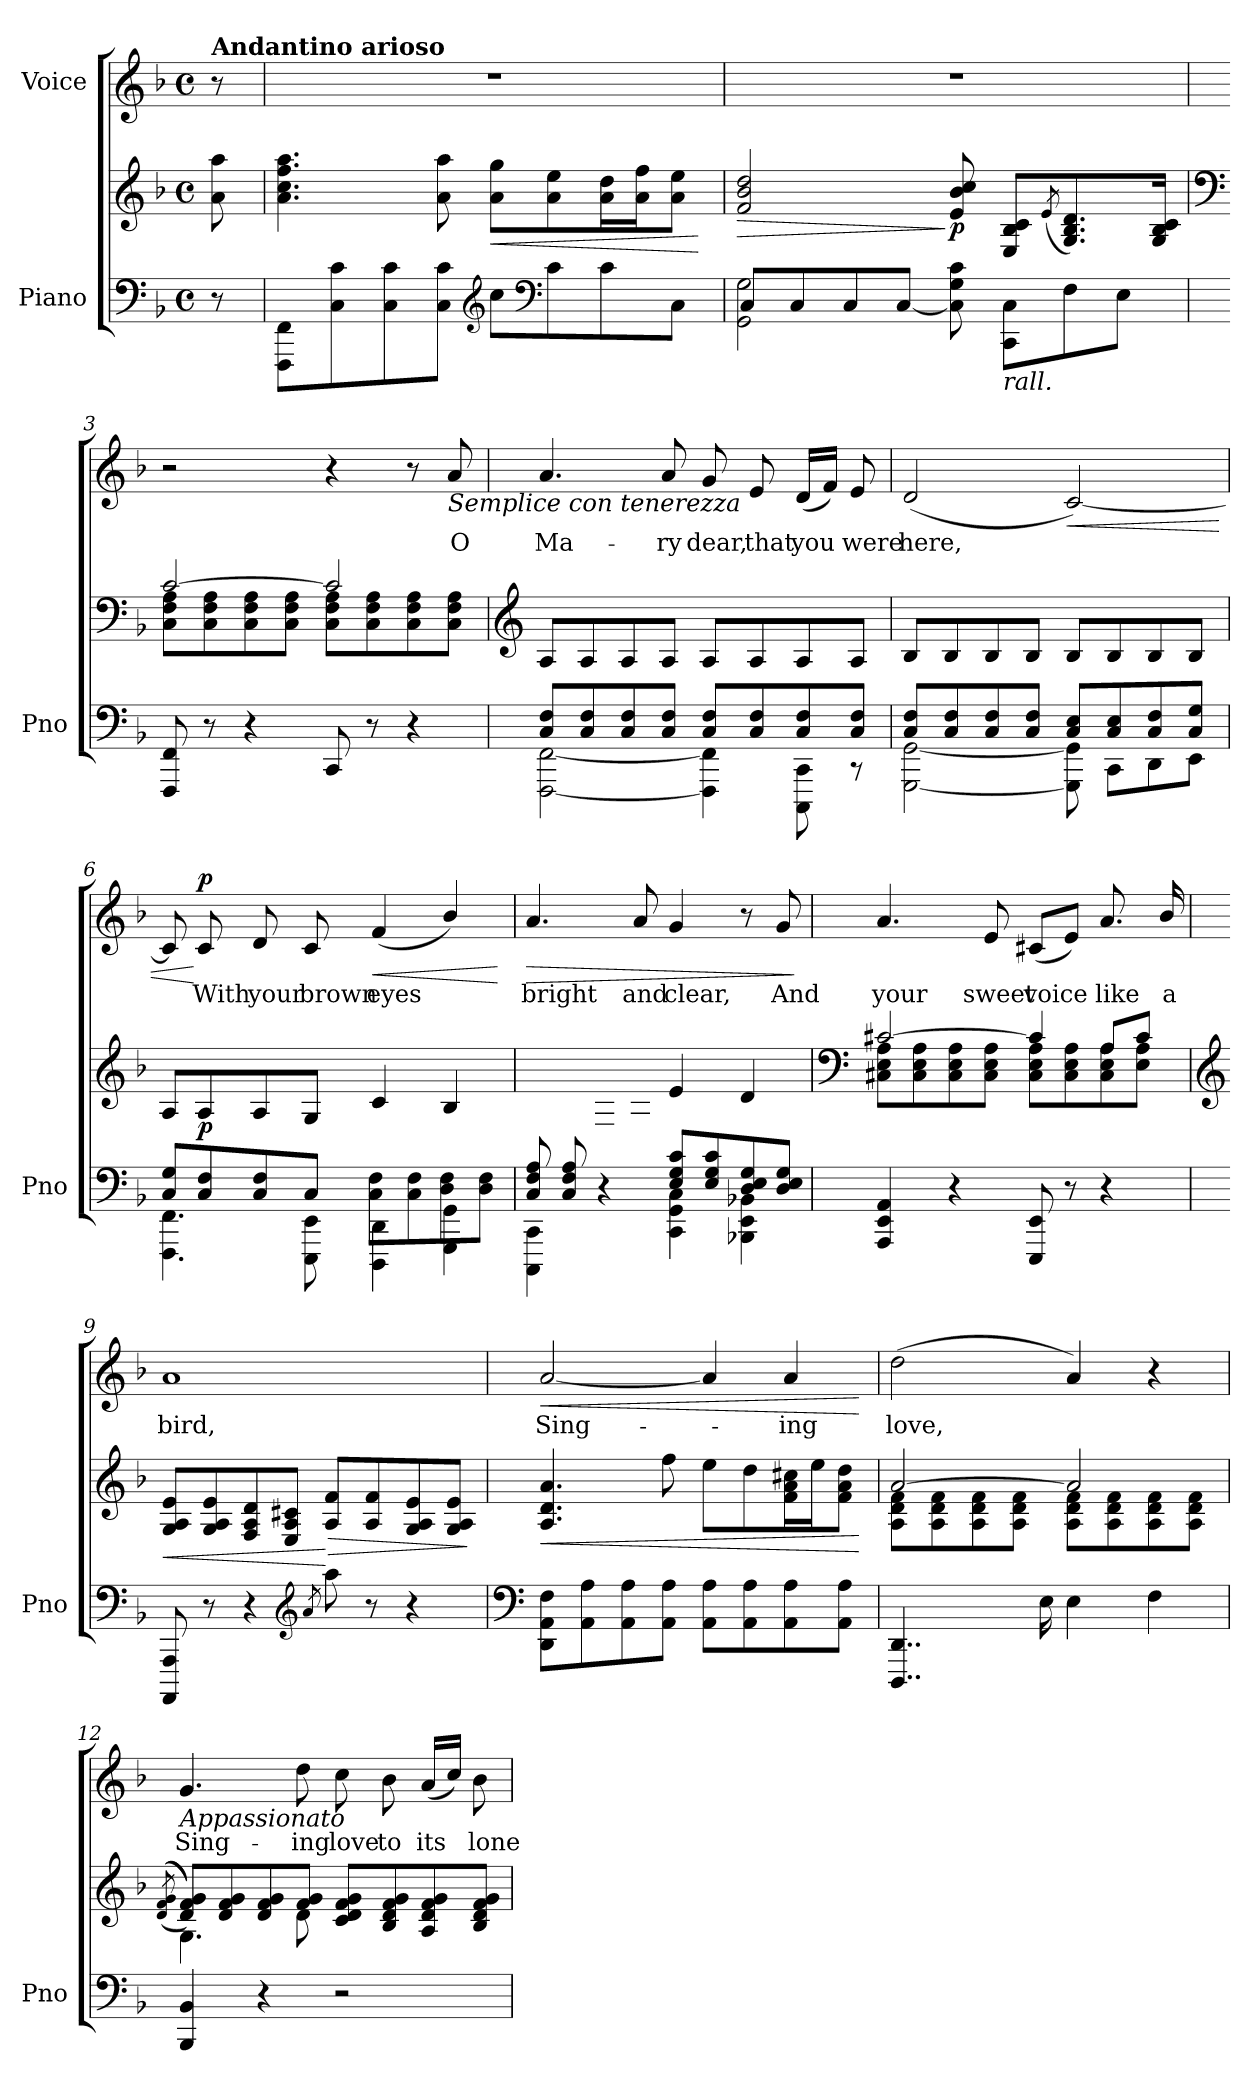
**kern	**kern	**dynam	**kern	**text	**dynam
*part2	*part2	*part2	*part1	*part1	*part1
*staff3	*staff2	*staff2/3	*staff1	*staff1	*staff1
*I"Piano	*	*	*I"Voice	*	*
*I'Pno	*	*	*	*	*
*clefF4	*clefG2	*	*clefG2	*	*
*k[b-]	*k[b-]	*	*k[b-]	*	*
*M4/4	*M4/4	*	*M4/4	*	*
*met(c)	*met(c)	*	*met(c)	*	*
=	=	=	=	=	=
!	!	!	!LO:TX:a:B:t=Andantino arioso	!	!
8r	8a\ 8aa\	.	8r	.	.
=1	=1	=1	=1	=1	=1
8FFF\ 8FF\L	4.a\ 4.cc\ 4.ff\ 4.aa\	.	1r	.	.
8C\ 8c\	.	.	.	.	.
8C\ 8c\	.	.	.	.	.
8C\ 8c\J	8a\ 8aa\	.	.	.	.
*clefG2	*	*	*	*	*
!	!	!LO:HP:b	!	!	!
8cc\L	8a\ 8gg\L	<	.	.	.
*clefF4	*	*	*	*	*
8c\	8a\ 8ee\	.	.	.	.
8c\	16a\ 16dd\L	.	.	.	.
.	16a\ 16ff\J	.	.	.	.
8C\J	8a\ 8ee\J	.	.	.	.
.	.	[	.	.	.
=2	=2	=2	=2	=2	=2
*^	*	*	*	*	*
!	!	!	!LO:HP:b	!	!	!
2GG\ 2G\	8C/L	2f/ 2b-/ 2dd/	>	1r	.	.
.	8C/	.	.	.	.	.
.	8C/	.	.	.	.	.
.	[8C/J	.	.	.	.	.
!	!	!	!LO:DY:n=1:b	!	!	!
8C\] 8G\ 8c\	2ryy	8e/ 8b-/ 8cc/	] p	.	.	.
!LO:TX:b:i:t=rall.	!	!	!	!	!	!
8CC\ 8C\L	.	8E/ 8B-/ 8c/L	.	.	.	.
.	.	(8qe/	.	.	.	.
8F\	.	8.G/ 8.B-/ 8.d/)	.	.	.	.
8E\J	.	.	.	.	.	.
.	.	16G/ 16B-/ 16c/Jk	.	.	.	.
*v	*v	*	*	*	*	*
!!LO:LB:g=z
=3	=3	=3	=3	=3	=3
*	*clefF4	*	*	*	*
*	*^	*	*	*	*
8FFF/ 8FF/	[2c/	8C\ 8F\ 8A\L	.	2r	.	.
8r	.	8C\ 8F\ 8A\	.	.	.	.
4r	.	8C\ 8F\ 8A\	.	.	.	.
.	.	8C\ 8F\ 8A\J	.	.	.	.
8CC/	2c/]	8C\ 8F\ 8A\L	.	4r	.	.
8r	.	8C\ 8F\ 8A\	.	.	.	.
4r	.	8C\ 8F\ 8A\	.	8r	.	.
!	!	!	!	!LO:TX:b:i:t=Semplice con tenerezza	!	!
!	!	!	!	!	!LO:LY:b	!
.	.	8C\ 8F\ 8A\J	.	8a/	O	.
*	*v	*v	*	*	*	*
=4	=4	=4	=4	=4	=4
*	*clefG2	*	*	*	*
*^	*^	*	*	*	*
!	!	!	!	!	!	!LO:LY:b	!
*	*	*v	*v	*	*	*	*
8C/ 8F/L	[2FFF\ [<2FF\	8A/L	.	4.a/	Ma-	.
8C/ 8F/	.	8A/	.	.	.	.
8C/ 8F/	.	8A/	.	.	.	.
!	!	!	!	!	!LO:LY:b	!
8C/ 8F/J	.	8A/J	.	8a/	-ry	.
!	!	!	!	!	!LO:LY:b	!
8C/ 8F/L	4FFF\] 4FF\]	8A/L	.	8g/	dear,	.
!	!	!	!	!	!LO:LY:b	!
8C/ 8F/	.	8A/	.	8e/	that	.
!	!	!	!	!	!LO:LY:b	!
8C/ 8F/	8CCC\ 8CC\	8A/	.	(16d/LL	you	.
.	.	.	.	16f/JJ)	.	.
!	!	!	!	!	!LO:LY:b	!
8C/ 8F/J	8r	8A/J	.	8e/	were	.
!!LO:PB:g=z
=5	=5	=5	=5	=5	=5	=5
!	!	!	!	!	!LO:LY:b	!
8C/ 8F/L	[2GGG\ [<2GG\	8B-/L	.	(2d/	here,	.
8C/ 8F/	.	8B-/	.	.	.	.
8C/ 8F/	.	8B-/	.	.	.	.
8C/ 8F/J	.	8B-/J	.	.	.	.
!	!	!	!	!	!	!LO:HP:b
8C/ 8E/L	8GGG\] 8GG\]	8B-/L	.	[2c/)	.	<
8C/ 8E/	8CC\L	8B-/	.	.	.	.
8C/ 8F/	8DD\	8B-/	.	.	.	.
8C/ 8G/J	8EE\J	8B-/J	.	.	.	.
=6	=6	=6	=6	=6	=6	=6
*	*^	*	*	*	*	*
8C/ 8G/L	4.FFF\ 4.FF\	2ryy	8A/L	.	8c/]	.	.
!	!	!	!	!LO:DY:b	!	!LO:LY:b	!LO:DY:n=1:a
8C/ 8F/	.	.	8A/	p	8c/	With	[ p
!	!	!	!	!	!	!LO:LY:b	!
8C/ 8F/	.	.	8A/	.	8d/	your	.
!	!	!	!	!	!	!LO:LY:b	!
8C/J	8EEE\ 8EE\	.	8G/J	.	8c/	brown	.
!	!	!	!	!	!	!LO:LY:b	!LO:HP:b
2ryy	4DDD\ 4DD\	8C\ 8F\L	4c/	.	(4f/	eyes	<
.	.	8C\ 8F\	.	.	.	.	.
.	4GGG\ 4GG\	8D\ 8F\	4B-/	.	4b-/)	.	.
.	.	8D\ 8F\J	.	.	.	.	.
*v	*v	*v	*	*	*	*	*
.	.	.	.	.	[
=7	=7	=7	=7	=7	=7
*^	*	*	*	*	*
*	*^	*	*	*	*	*
!	!	!	!	!	!	!LO:LY:b	!LO:HP:b
8C/ 8F/ 8A/L	4CCC\ 4CC\	2ryy	4ryy	.	4.a/	bright	>
8C/ 8F/ 8A/	.	.	.	.	.	.	.
2.ryy	4r	.	8F/ 8A/ 8c/	.	.	.	.
!	!	!	!	!	!	!LO:LY:b	!
.	.	.	8A/ 8c/ 8f/J	.	8a/	and	.
!	!	!	!	!	!	!LO:LY:b	!
.	4CC\ 4GG\ 4C\	8E/ 8G/ 8c/L	4e/	.	4g/	clear,	.
.	.	8E/ 8G/ 8c/	.	.	.	.	.
.	4BBB-X\ 4EE\ 4BB-X\	8D/ 8E/ 8G/	4d/	.	8r	.	.
!	!	!	!	!	!	!LO:LY:b	!
.	.	8D/ 8E/ 8G/J	.	.	8g/	And	.
*v	*v	*v	*	*	*	*	*
.	.	.	.	.	]
!!LO:LB:g=z
=8	=8	=8	=8	=8	=8
*	*clefF4	*	*	*	*
*	*^	*	*	*	*
!	!	!	!	!	!LO:LY:b	!
4AAA/ 4EE/ 4AA/	[2c#X/	8C#X\ 8E\ 8A\L	.	4.a/	your	.
.	.	8C#\ 8E\ 8A\	.	.	.	.
4r	.	8C#\ 8E\ 8A\	.	.	.	.
!	!	!	!	!	!LO:LY:b	!
.	.	8C#\ 8E\ 8A\J	.	8e/	sweet	.
!	!	!	!	!	!LO:LY:b	!
8EEE/ 8EE/	4c#/]	8C#\ 8E\ 8A\L	.	(8c#X/L	voice	.
8r	.	8C#\ 8E\ 8A\	.	8e/J)	.	.
!	!	!	!	!	!LO:LY:b	!
4r	8A/L	8C#\ 8E\ 8A\	.	8.a/	like	.
.	8c#/J	8E\ 8A\J	.	.	.	.
!	!	!	!	!	!LO:LY:b	!
.	.	.	.	16b-/	a	.
*	*v	*v	*	*	*	*
=9	=9	=9	=9	=9	=9
*	*clefG2	*	*	*	*
!	!	!LO:HP:b	!	!LO:LY:b	!
8AAAA/ 8AAA/	8G/ 8A/ 8e/L	<	1a	bird,	.
8r	8G/ 8A/ 8e/	.	.	.	.
4r	8F/ 8A/ 8d/	.	.	.	.
.	8E/ 8A/ 8c#X/J	.	.	.	.
*clefG2	*	*	*	*	*
8qa/	.	.	.	.	.
!	!	!LO:HP:n=1:b	!	!	!
8aa\	8A/ 8f/L	[ >	.	.	.
8r	8A/ 8f/	.	.	.	.
4r	8G/ 8A/ 8e/	.	.	.	.
.	8G/ 8A/ 8e/J	.	.	.	.
.	.	]	.	.	.
=10	=10	=10	=10	=10	=10
*clefF4	*	*	*	*	*
!	!	!LO:HP:b	!	!LO:LY:b	!LO:HP:b
8DD\ 8AA\ 8F\L	4.A/ 4.d/ 4.a/	<	[2a/	Sing-	<
8AA\ 8A\	.	.	.	.	.
8AA\ 8A\	.	.	.	.	.
8AA\ 8A\J	8ff\	.	.	.	.
8AA\ 8A\L	8ee\L	.	4a/]	.	.
8AA\ 8A\	8dd\	.	.	.	.
!	!	!	!	!LO:LY:b	!
8AA\ 8A\	16f\ 16a\ 16cc#X\L	.	4a/	-ing	.
.	16ee\J	.	.	.	.
8AA\ 8A\J	8f\ 8a\ 8dd\J	.	.	.	.
.	.	[	.	.	[
!!LO:LB:g=z
=11	=11	=11	=11	=11	=11
*	*^	*	*	*	*
!	!	!	!	!	!LO:LY:b	!
4..DDD/ 4..DD/	[2a/	8A\ 8d\ 8f\L	.	(2dd\	love,	.
.	.	8A\ 8d\ 8f\	.	.	.	.
.	.	8A\ 8d\ 8f\	.	.	.	.
.	.	8A\ 8d\ 8f\J	.	.	.	.
16E\	.	.	.	.	.	.
4E\	2a/]	8A\ 8d\ 8f\L	.	4a/)	.	.
.	.	8A\ 8d\ 8f\	.	.	.	.
4F\	.	8A\ 8d\ 8f\	.	4r	.	.
.	.	8A\ 8d\ 8f\J	.	.	.	.
=12	=12	=12	=12	=12	=12	=12
.	((>(<8qd/ 8qf/ 8qg/	.	.	.	.	.
!	!	!	!	!LO:TX:b:i:t=Appassionato	!	!
!	!	!	!	!	!LO:LY:b	!
4BBB-/ 4BB-/	8d/ 8f/ 8g/L)))	4.G\	.	4.g/	Sing-	.
.	8d/ 8f/ 8g/	.	.	.	.	.
4r	8d/ 8f/ 8g/	.	.	.	.	.
!	!	!	!	!	!LO:LY:b	!
.	8f/ 8g/J	8d\	.	8dd\	-ing	.
!	!	!	!	!	!LO:LY:b	!
2r	8c/ 8d/ 8f/ 8g/L	2ryy	.	8cc\	love	.
!	!	!	!	!	!LO:LY:b	!
.	8B-/ 8d/ 8f/ 8g/	.	.	8b-\	to	.
!	!	!	!	!	!LO:LY:b	!
.	8A/ 8d/ 8f/ 8g/	.	.	(<16a/LL	its	.
.	.	.	.	16cc/JJ)	.	.
!	!	!	!	!	!LO:LY:b	!
.	8B-/ 8d/ 8f/ 8g/J	.	.	8b-\	lone	.
*	*v	*v	*	*	*	*
=	=	=	=	=	=
*-	*-	*-	*-	*-	*-
